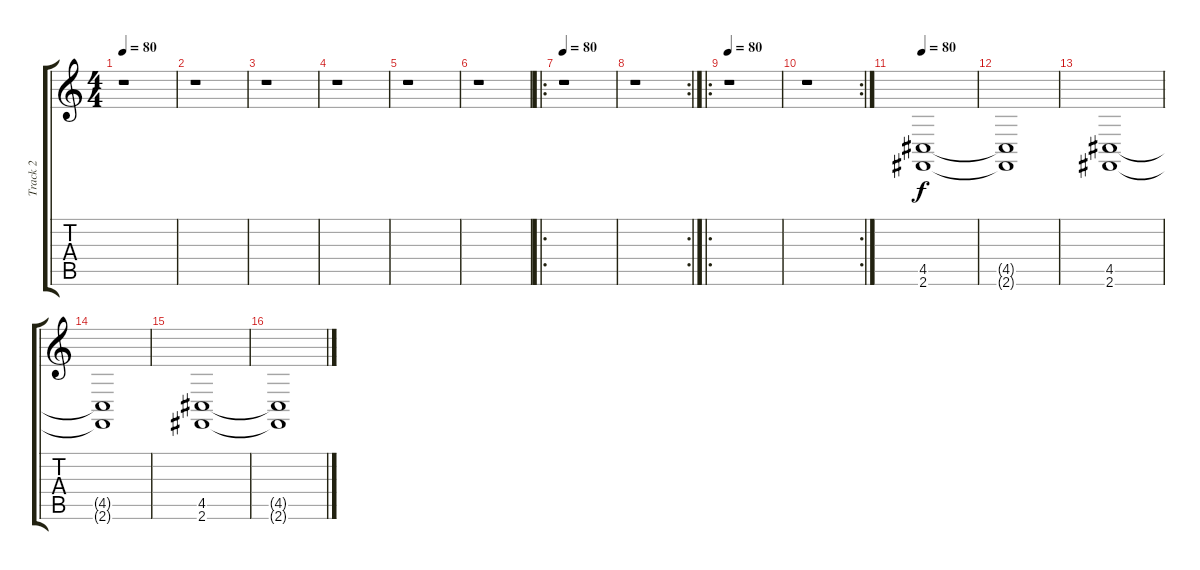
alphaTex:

\track ("Track 2" "Track 2") {instrument stringensemble1}
\staff {score tabs}
\tuning (E4 B3 G3 D3 A2 E2) {hide}
\ts (4 4)
\tempo 80
\clef g2
\ks c
r.1{dy f} |
r.1 |
r.1 |
r.1 |
r.1 |
r.1 |
\ro
\tempo 80
r.1 |
\rc 2
r.1 |
\ro
\tempo 80
r.1 |
\rc 2
r.1 |
\tempo 80
(4.5 2.6).1 |
(4.5{t} 2.6{t}).1 |
(4.5 2.6).1 |
(4.5{t} 2.6{t}).1 |
(4.5 2.6).1 |
(4.5{t} 2.6{t}).1
